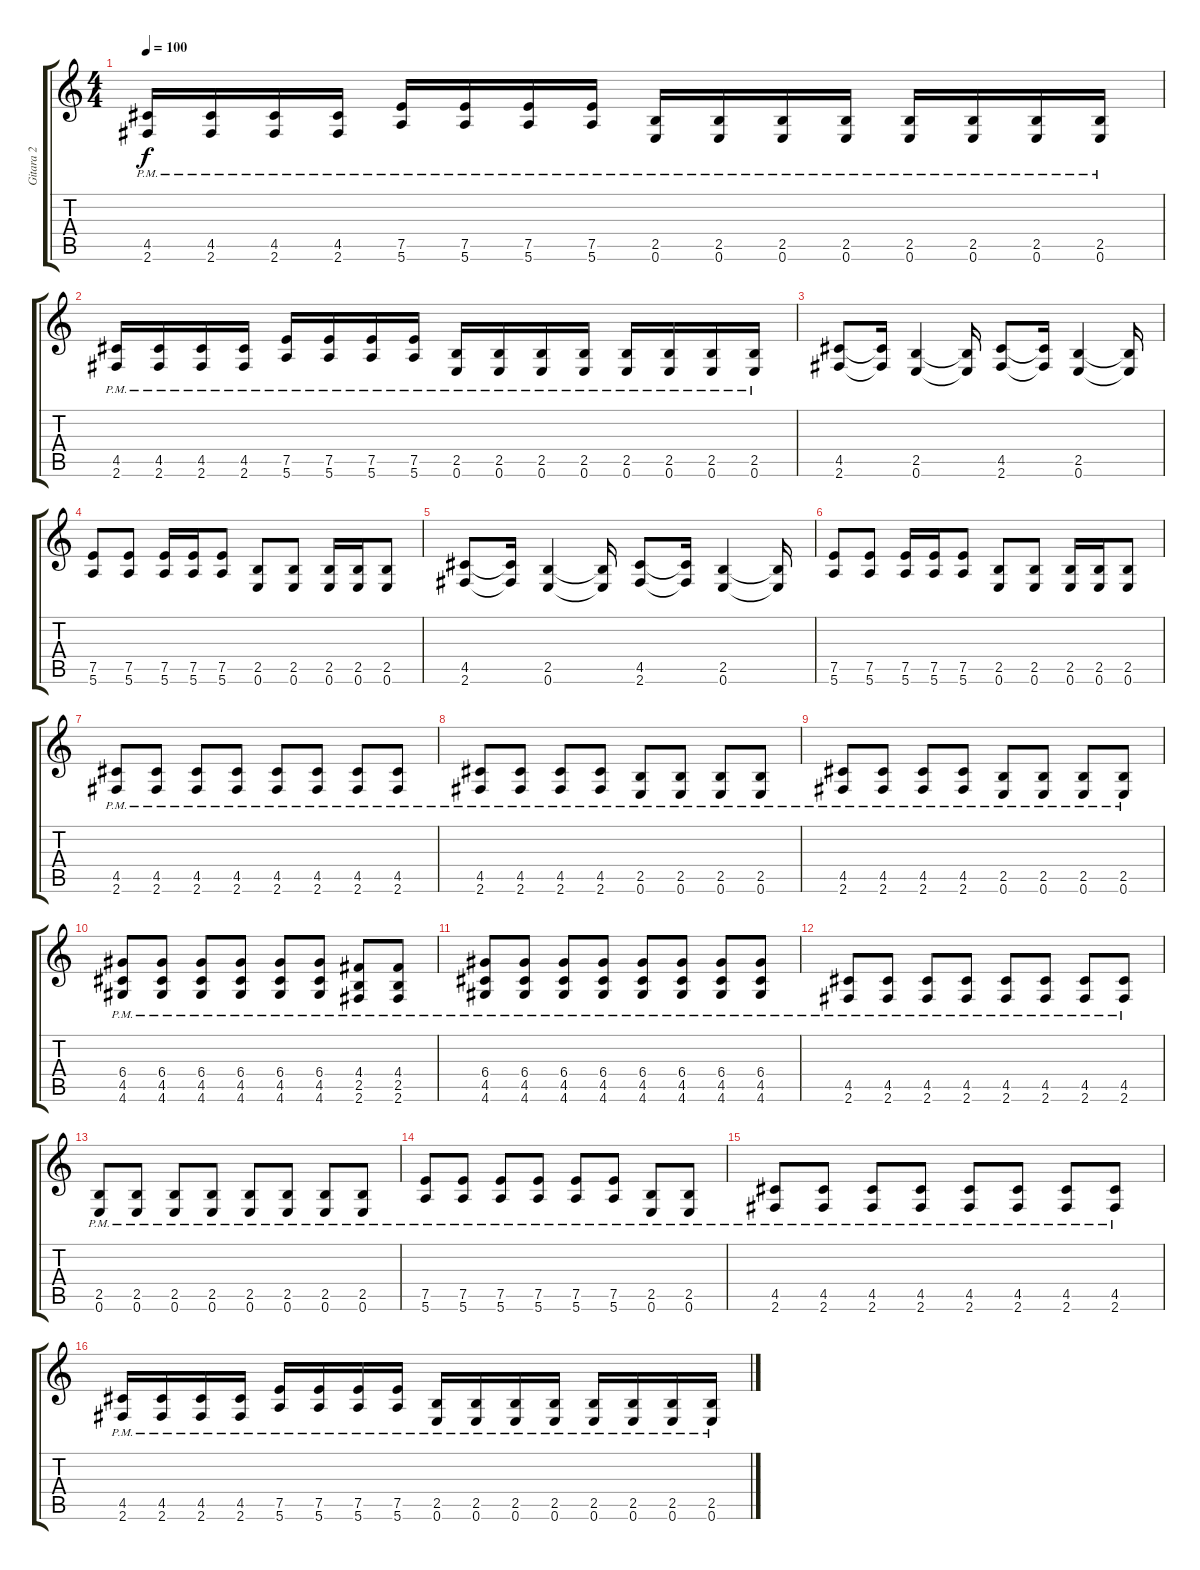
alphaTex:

\track ("Gitara 2" "Gitara 2") {instrument overdrivenguitar}
\staff {score tabs}
\tuning (E4 B3 G3 D3 A2 E2) {hide}
\ts (4 4)
\tempo 100
\clef g2
\ks c
(4.5{pm} 2.6{pm}).16{dy f} (4.5{pm} 2.6{pm}).16 (4.5{pm} 2.6{pm}).16 (4.5{pm} 2.6{pm}).16 (7.5{pm} 5.6{pm}).16 (7.5{pm} 5.6{pm}).16 (7.5{pm} 5.6{pm}).16 (7.5{pm} 5.6{pm}).16 (2.5{pm} 0.6{pm}).16 (2.5{pm} 0.6{pm}).16 (2.5{pm} 0.6{pm}).16 (2.5{pm} 0.6{pm}).16 (2.5{pm} 0.6{pm}).16 (2.5{pm} 0.6{pm}).16 (2.5{pm} 0.6{pm}).16 (2.5{pm} 0.6{pm}).16 |
(4.5{pm} 2.6{pm}).16 (4.5{pm} 2.6{pm}).16 (4.5{pm} 2.6{pm}).16 (4.5{pm} 2.6{pm}).16 (7.5{pm} 5.6{pm}).16 (7.5{pm} 5.6{pm}).16 (7.5{pm} 5.6{pm}).16 (7.5{pm} 5.6{pm}).16 (2.5{pm} 0.6{pm}).16 (2.5{pm} 0.6{pm}).16 (2.5{pm} 0.6{pm}).16 (2.5{pm} 0.6{pm}).16 (2.5{pm} 0.6{pm}).16 (2.5{pm} 0.6{pm}).16 (2.5{pm} 0.6{pm}).16 (2.5{pm} 0.6{pm}).16 |
(4.5 2.6).8 (4.5{t} 2.6{t}).16 (2.5 0.6).4 (2.5{t} 0.6{t}).16 (4.5 2.6).8 (4.5{t} 2.6{t}).16 (2.5 0.6).4 (2.5{t} 0.6{t}).16 |
(7.5 5.6).8 (7.5 5.6).8 (7.5 5.6).16 (7.5 5.6).16 (7.5 5.6).8 (2.5 0.6).8 (2.5 0.6).8 (2.5 0.6).16 (2.5 0.6).16 (2.5 0.6).8 |
(4.5 2.6).8 (4.5{t} 2.6{t}).16 (2.5 0.6).4 (2.5{t} 0.6{t}).16 (4.5 2.6).8 (4.5{t} 2.6{t}).16 (2.5 0.6).4 (2.5{t} 0.6{t}).16 |
(7.5 5.6).8 (7.5 5.6).8 (7.5 5.6).16 (7.5 5.6).16 (7.5 5.6).8 (2.5 0.6).8 (2.5 0.6).8 (2.5 0.6).16 (2.5 0.6).16 (2.5 0.6).8 |
(4.5{pm} 2.6{pm}).8 (4.5{pm} 2.6{pm}).8 (4.5{pm} 2.6{pm}).8 (4.5{pm} 2.6{pm}).8 (4.5{pm} 2.6{pm}).8 (4.5{pm} 2.6{pm}).8 (4.5{pm} 2.6{pm}).8 (4.5{pm} 2.6{pm}).8 |
(4.5{pm} 2.6{pm}).8 (4.5{pm} 2.6{pm}).8 (4.5{pm} 2.6{pm}).8 (4.5{pm} 2.6{pm}).8 (2.5{pm} 0.6{pm}).8 (2.5{pm} 0.6{pm}).8 (2.5{pm} 0.6{pm}).8 (2.5{pm} 0.6{pm}).8 |
(4.5{pm} 2.6{pm}).8 (4.5{pm} 2.6{pm}).8 (4.5{pm} 2.6{pm}).8 (4.5{pm} 2.6{pm}).8 (2.5{pm} 0.6{pm}).8 (2.5{pm} 0.6{pm}).8 (2.5{pm} 0.6{pm}).8 (2.5{pm} 0.6{pm}).8 |
(6.4{pm} 4.5{pm} 4.6{pm}).8 (6.4{pm} 4.5{pm} 4.6{pm}).8 (6.4{pm} 4.5{pm} 4.6{pm}).8 (6.4{pm} 4.5{pm} 4.6{pm}).8 (6.4{pm} 4.5{pm} 4.6{pm}).8 (6.4{pm} 4.5{pm} 4.6{pm}).8 (4.4{pm} 2.5{pm} 2.6{pm}).8 (4.4{pm} 2.5{pm} 2.6{pm}).8 |
(6.4{pm} 4.5{pm} 4.6{pm}).8 (6.4{pm} 4.5{pm} 4.6{pm}).8 (6.4{pm} 4.5{pm} 4.6{pm}).8 (6.4{pm} 4.5{pm} 4.6{pm}).8 (6.4{pm} 4.5{pm} 4.6{pm}).8 (6.4{pm} 4.5{pm} 4.6{pm}).8 (6.4{pm} 4.5{pm} 4.6{pm}).8 (6.4{pm} 4.5{pm} 4.6{pm}).8 |
(4.5{pm} 2.6{pm}).8 (4.5{pm} 2.6{pm}).8 (4.5{pm} 2.6{pm}).8 (4.5{pm} 2.6{pm}).8 (4.5{pm} 2.6{pm}).8 (4.5{pm} 2.6{pm}).8 (4.5{pm} 2.6{pm}).8 (4.5{pm} 2.6{pm}).8 |
(2.5{pm} 0.6{pm}).8 (2.5{pm} 0.6{pm}).8 (2.5{pm} 0.6{pm}).8 (2.5{pm} 0.6{pm}).8 (2.5{pm} 0.6{pm}).8 (2.5{pm} 0.6{pm}).8 (2.5{pm} 0.6{pm}).8 (2.5{pm} 0.6{pm}).8 |
(7.5{pm} 5.6{pm}).8 (7.5{pm} 5.6{pm}).8 (7.5{pm} 5.6{pm}).8 (7.5{pm} 5.6{pm}).8 (7.5{pm} 5.6{pm}).8 (7.5{pm} 5.6{pm}).8 (2.5{pm} 0.6{pm}).8 (2.5{pm} 0.6{pm}).8 |
(4.5{pm} 2.6{pm}).8 (4.5{pm} 2.6{pm}).8 (4.5{pm} 2.6{pm}).8 (4.5{pm} 2.6{pm}).8 (4.5{pm} 2.6{pm}).8 (4.5{pm} 2.6{pm}).8 (4.5{pm} 2.6{pm}).8 (4.5{pm} 2.6{pm}).8 |
(4.5{pm} 2.6{pm}).16 (4.5{pm} 2.6{pm}).16 (4.5{pm} 2.6{pm}).16 (4.5{pm} 2.6{pm}).16 (7.5{pm} 5.6{pm}).16 (7.5{pm} 5.6{pm}).16 (7.5{pm} 5.6{pm}).16 (7.5{pm} 5.6{pm}).16 (2.5{pm} 0.6{pm}).16 (2.5{pm} 0.6{pm}).16 (2.5{pm} 0.6{pm}).16 (2.5{pm} 0.6{pm}).16 (2.5{pm} 0.6{pm}).16 (2.5{pm} 0.6{pm}).16 (2.5{pm} 0.6{pm}).16 (2.5{pm} 0.6{pm}).16
